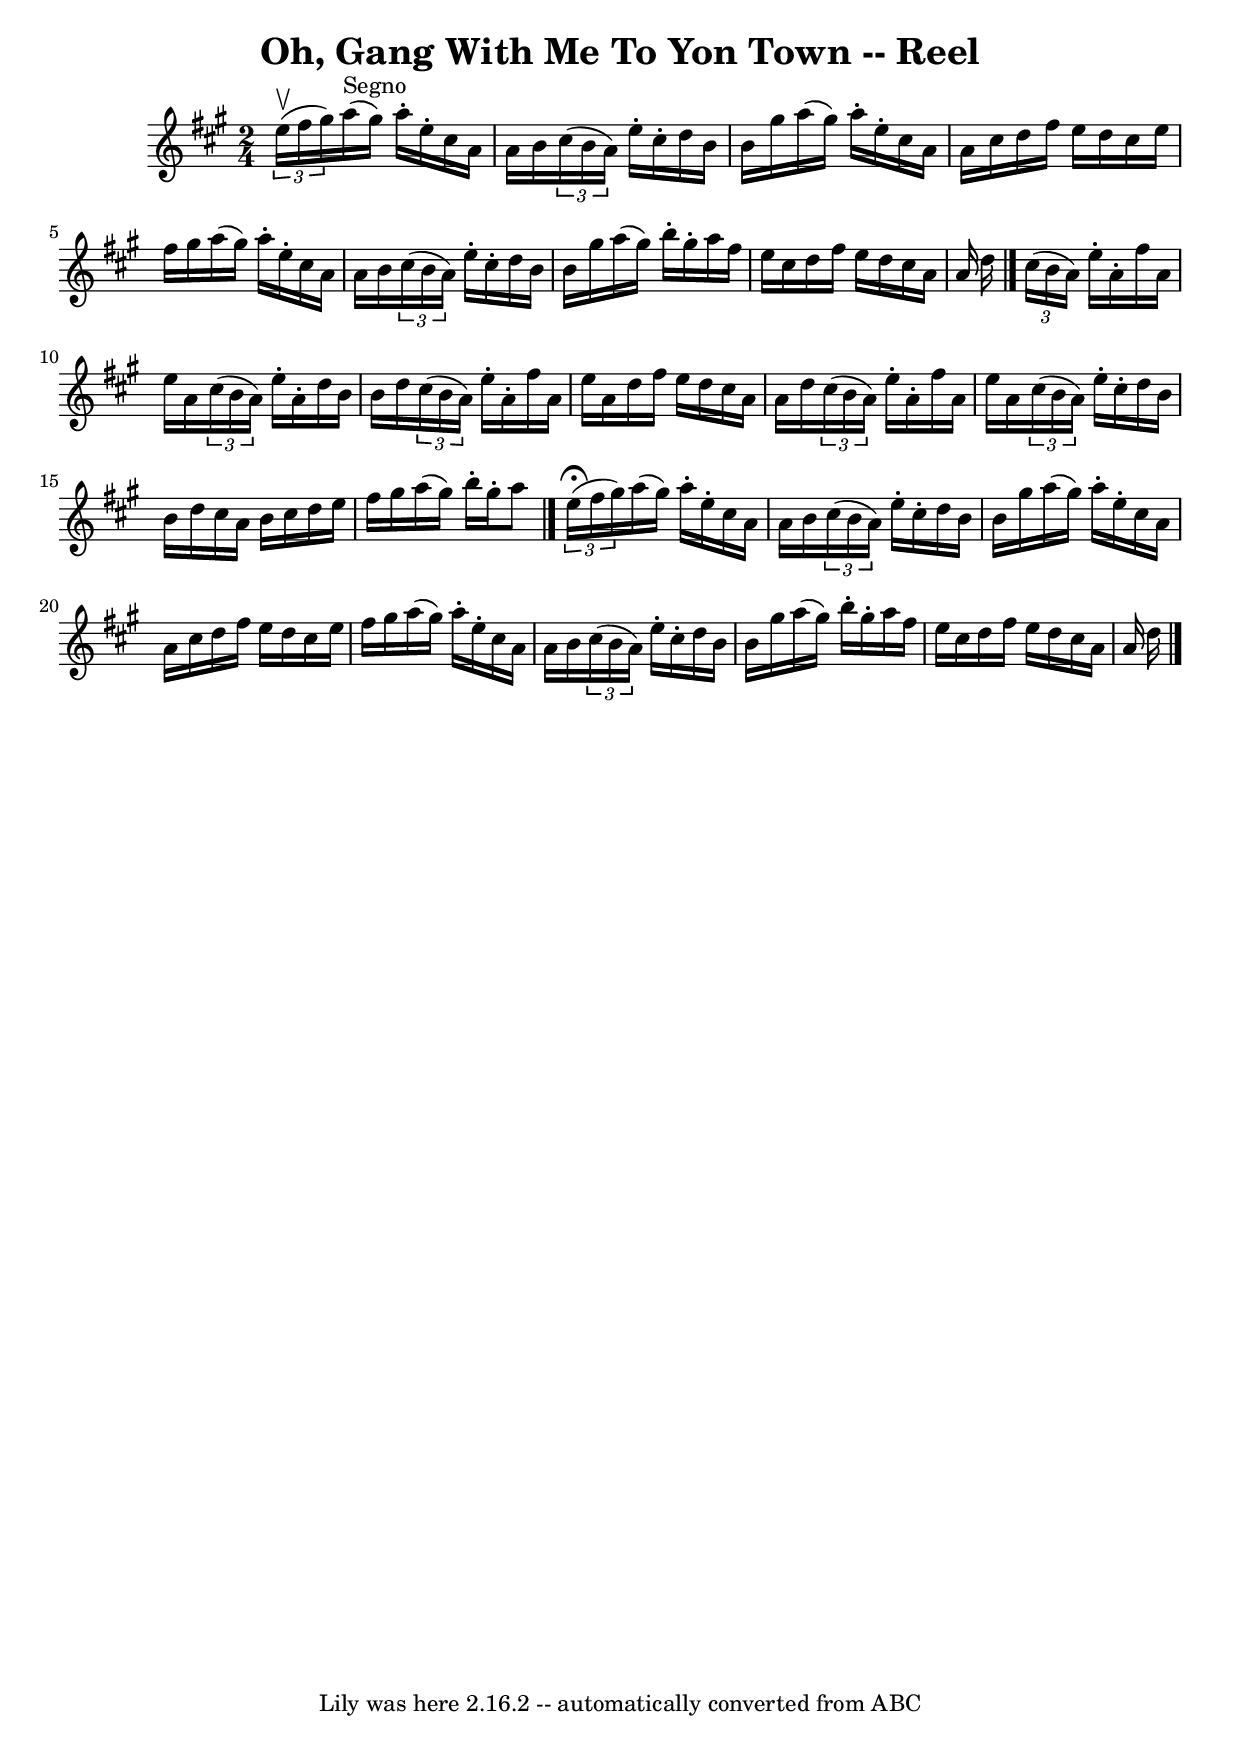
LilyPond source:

\version "2.7.40"
\include "Mammoth.ily"
\header {
	%% book = "Ryan's Mammoth Collection"
	crossRefNumber = "1"
	footnotes = ""
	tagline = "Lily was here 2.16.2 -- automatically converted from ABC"
	title = "Oh, Gang With Me To Yon Town -- Reel"
}
voicedefault =  {


\time 2/4 \key a \major   \times 2/3 { e''16^\upbow(fis''16 gis''16  
-) }   |
 a''16^"Segno"(gis''16) a''16 -. e''16 -. cis''16 
 a'16 a'16 b'16  |
   \times 2/3 { cis''16 (b'16 a'16) 
} e''16 -. cis''16 -. d''16 b'16 b'16 gis''16  |
 a''16 
(gis''16) a''16 -. e''16 -. cis''16 a'16 a'16 cis''16  
|
 d''16 fis''16 e''16 d''16 cis''16 e''16 fis''16    
gis''16  |
 a''16 (gis''16) a''16 -. e''16 -. cis''16    
a'16 a'16 b'16  |
   \times 2/3 { cis''16 (b'16 a'16) }  
 e''16 -. cis''16 -. d''16 b'16 b'16 gis''16  |
 a''16 (
gis''16) b''16 -. gis''16 -. a''16 fis''16 e''16 cis''16  
|
 d''16 fis''16 e''16 d''16 cis''16 a'16 a'16    
d''16  \bar "|."     \times 2/3 { cis''16 (b'16 a'16) } e''16 -.   
a'16 -. fis''16 a'16 e''16 a'16  |
   \times 2/3 { cis''16 (
 b'16 a'16) } e''16 -. a'16 -. d''16 b'16 b'16 d''16  
|
   \times 2/3 { cis''16 (b'16 a'16) } e''16 -. a'16 -.   
fis''16 a'16 e''16 a'16  |
 d''16 fis''16 e''16 d''16 
 cis''16 a'16 a'16 d''16  |
     \times 2/3 { cis''16 (
b'16 a'16) } e''16 -. a'16 -. fis''16 a'16 e''16 a'16  
|
   \times 2/3 { cis''16 (b'16 a'16) } e''16 -. cis''16 
-. d''16 b'16 b'16 d''16  |
 cis''16 a'16 b'16    
cis''16 d''16 e''16 fis''16 gis''16  |
 a''16 (gis''16  
-) b''16 -. gis''16 -. a''8    \bar "|."     \times 2/3 { e''16 
^\fermata(fis''16 gis''16) } |
 a''16 (gis''16) a''16 
-. e''16 -. cis''16 a'16 a'16 b'16  |
   \times 2/3 {   
cis''16 (b'16 a'16) } e''16 -. cis''16 -. d''16 b'16 b'16  
 gis''16  |
 a''16 (gis''16) a''16 -. e''16 -. cis''16    
a'16 a'16 cis''16  |
 d''16 fis''16 e''16 d''16    
cis''16 e''16 fis''16 gis''16  |
 a''16 (gis''16)   
a''16 -. e''16 -. cis''16 a'16 a'16 b'16  |
   \times 2/3 {  
 cis''16 (b'16 a'16) } e''16 -. cis''16 -. d''16 b'16 b'16 
 gis''16  |
 a''16 (gis''16) b''16 -. gis''16 -. a''16    
fis''16 e''16 cis''16  |
 d''16 fis''16 e''16 d''16    
cis''16 a'16 a'16 d''16    \bar "|."   
}

\score{
    <<

	\context Staff="default"
	{
	    \voicedefault 
	}

    >>
	\layout {
	}
	\midi {}
}
